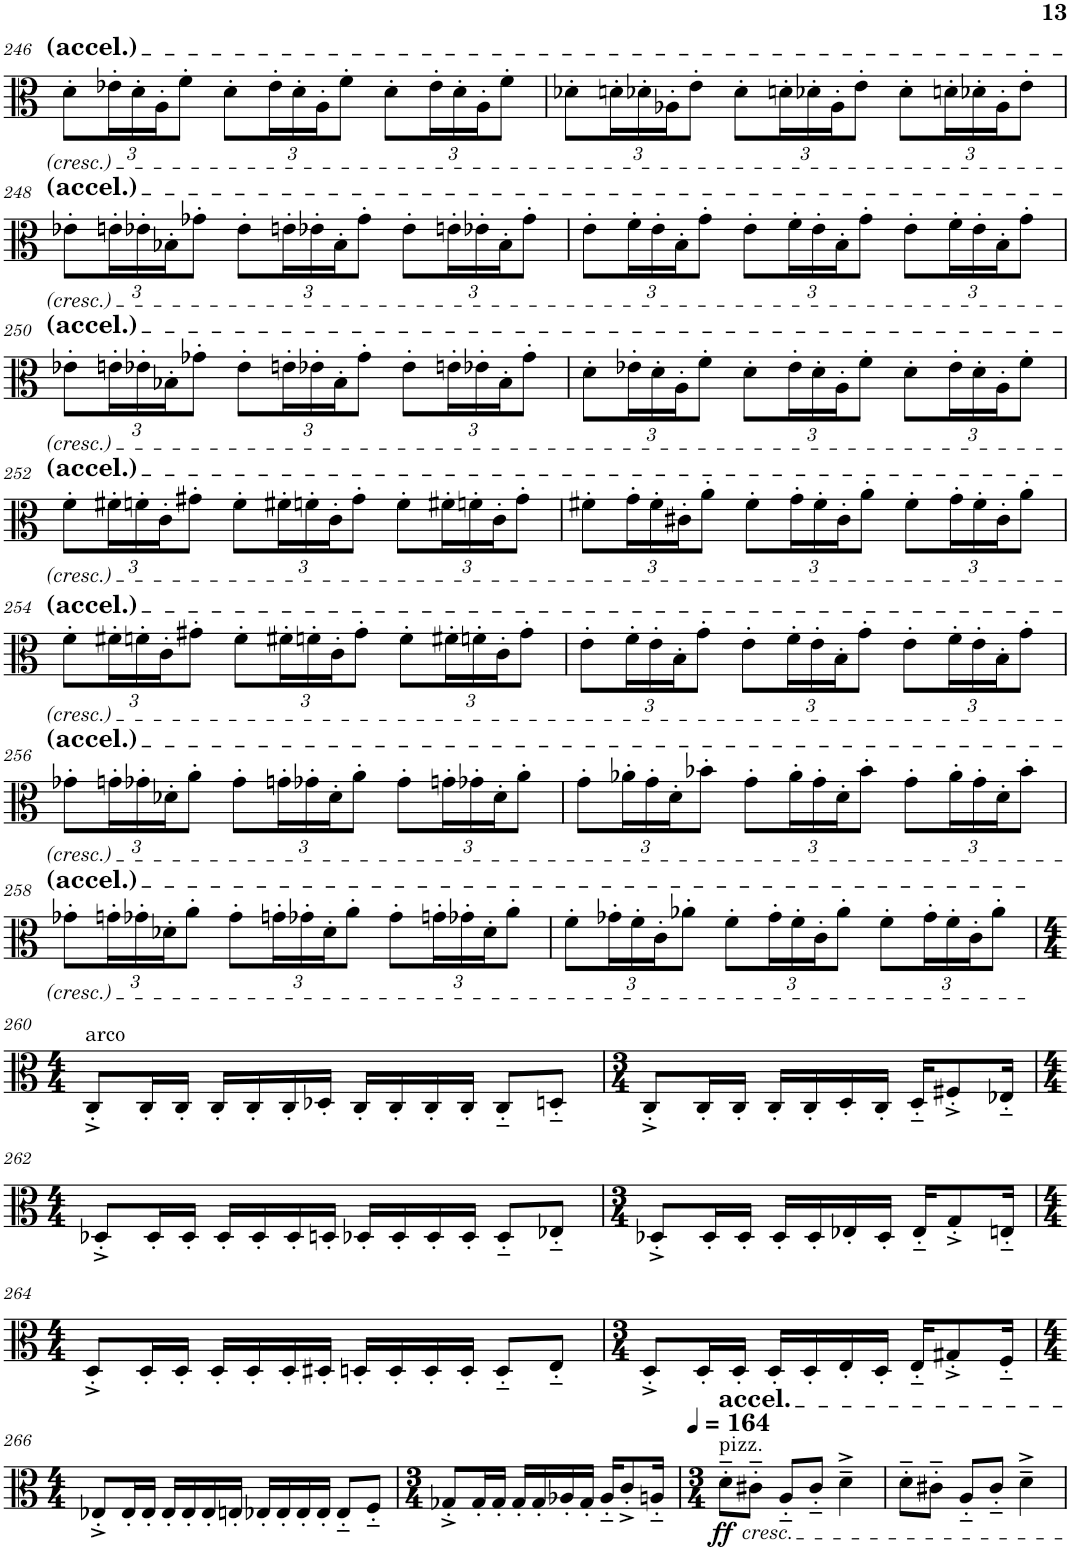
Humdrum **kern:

**kern	**dynam
*part1	*part1
*staff1	*staff1
*I"Viola	*
*I'Vla.	*
!!LO:PB:g=z
*clefC3	*
*k[]	*
*M9/8	*
=246	=246
8d'\L	.
*Xbrackettup	*
24e-X'\L	.
24d'\	.
24A'\J	.
8f'\J	.
8d'\L	.
24e-'\L	.
24d'\	.
24A'\J	.
8f'\J	.
8d'\L	.
24e-'\L	.
24d'\	.
24A'\J	.
8f'\J	.
=247	=247
8d-X'\L	.
24dn'\L	.
24d-X'\	.
24A-X'\J	.
8e'\J	.
8d-'\L	.
24dn'\L	.
24d-X'\	.
24A-'\J	.
8e'\J	.
8d-'\L	.
24dn'\L	.
24d-X'\	.
24A-'\J	.
8e'\J	.
!!LO:LB:g=z
=248	=248
8e-X'\L	.
24en'\L	.
24e-X'\	.
24B-X'\J	.
8g-X'\J	.
8e-'\L	.
24en'\L	.
24e-X'\	.
24B-'\J	.
8g-'\J	.
8e-'\L	.
24en'\L	.
24e-X'\	.
24B-'\J	.
8g-'\J	.
=249	=249
8e'\L	.
24f'\L	.
24e'\	.
24B'\J	.
8g'\J	.
8e'\L	.
24f'\L	.
24e'\	.
24B'\J	.
8g'\J	.
8e'\L	.
24f'\L	.
24e'\	.
24B'\J	.
8g'\J	.
!!LO:LB:g=z
=250	=250
8e-X'\L	.
24en'\L	.
24e-X'\	.
24B-X'\J	.
8g-X'\J	.
8e-'\L	.
24en'\L	.
24e-X'\	.
24B-'\J	.
8g-'\J	.
8e-'\L	.
24en'\L	.
24e-X'\	.
24B-'\J	.
8g-'\J	.
=251	=251
8d'\L	.
24e-X'\L	.
24d'\	.
24A'\J	.
8f'\J	.
8d'\L	.
24e-'\L	.
24d'\	.
24A'\J	.
8f'\J	.
8d'\L	.
24e-'\L	.
24d'\	.
24A'\J	.
8f'\J	.
!!LO:LB:g=z
=252	=252
8f'\L	.
24f#X'\L	.
24fn'\	.
24c'\J	.
8g#X'\J	.
8f'\L	.
24f#X'\L	.
24fn'\	.
24c'\J	.
8g#'\J	.
8f'\L	.
24f#X'\L	.
24fn'\	.
24c'\J	.
8g#'\J	.
=253	=253
8f#X'\L	.
24g'\L	.
24f#'\	.
24c#X'\J	.
8a'\J	.
8f#'\L	.
24g'\L	.
24f#'\	.
24c#'\J	.
8a'\J	.
8f#'\L	.
24g'\L	.
24f#'\	.
24c#'\J	.
8a'\J	.
!!LO:LB:g=z
=254	=254
8f'\L	.
24f#X'\L	.
24fn'\	.
24c'\J	.
8g#X'\J	.
8f'\L	.
24f#X'\L	.
24fn'\	.
24c'\J	.
8g#'\J	.
8f'\L	.
24f#X'\L	.
24fn'\	.
24c'\J	.
8g#'\J	.
=255	=255
8e'\L	.
24f'\L	.
24e'\	.
24B'\J	.
8g'\J	.
8e'\L	.
24f'\L	.
24e'\	.
24B'\J	.
8g'\J	.
8e'\L	.
24f'\L	.
24e'\	.
24B'\J	.
8g'\J	.
!!LO:LB:g=z
=256	=256
8g-X'\L	.
24gn'\L	.
24g-X'\	.
24d-X'\J	.
8a'\J	.
8g-'\L	.
24gn'\L	.
24g-X'\	.
24d-'\J	.
8a'\J	.
8g-'\L	.
24gn'\L	.
24g-X'\	.
24d-'\J	.
8a'\J	.
=257	=257
8g'\L	.
24a-X'\L	.
24g'\	.
24d'\J	.
8b-X'\J	.
8g'\L	.
24a-'\L	.
24g'\	.
24d'\J	.
8b-'\J	.
8g'\L	.
24a-'\L	.
24g'\	.
24d'\J	.
8b-'\J	.
!!LO:LB:g=z
=258	=258
8g-X'\L	.
24gn'\L	.
24g-X'\	.
24d-X'\J	.
8a'\J	.
8g-'\L	.
24gn'\L	.
24g-X'\	.
24d-'\J	.
8a'\J	.
8g-'\L	.
24gn'\L	.
24g-X'\	.
24d-'\J	.
8a'\J	.
=259	=259
8f'\L	.
24g-X'\L	.
24f'\	.
24c'\J	.
8a-X'\J	.
8f'\L	.
24g-'\L	.
24f'\	.
24c'\J	.
8a-'\J	.
8f'\L	.
24g-'\L	.
24f'\	.
24c'\J	.
8a-'\J	.
!!LO:LB:g=z
=260	=260
*M4/4	*
!LO:TX:a:t=arco	!
8C'^/L	.
16C'/L	.
16C'/JJ	.
16C'/LL	.
16C'/	.
16C'/	.
16D-X'/JJ	.
16C'/LL	.
16C'/	.
16C'/	.
16C'/JJ	.
8C'~/L	.
8Dn'~/J	.
=261	=261
*M3/4	*
8C'^/L	.
16C'/L	.
16C'/JJ	.
16C'/LL	.
16C'/	.
16D'/	.
16C'/JJ	.
16D'~/KL	.
8F#X'^/	.
16E-X'~/Jk	.
!!LO:LB:g=z
=262	=262
*M4/4	*
8D-X'^/L	.
16D-'/L	.
16D-'/JJ	.
16D-'/LL	.
16D-'/	.
16D-'/	.
16Dn'/JJ	.
16D-X'/LL	.
16D-'/	.
16D-'/	.
16D-'/JJ	.
8D-'~/L	.
8E-X'~/J	.
=263	=263
*M3/4	*
8D-X'^/L	.
16D-'/L	.
16D-'/JJ	.
16D-'/LL	.
16D-'/	.
16E-X'/	.
16D-'/JJ	.
16E-'~/KL	.
8G'^/	.
16En'~/Jk	.
!!LO:LB:g=z
=264	=264
*M4/4	*
8D'^/L	.
16D'/L	.
16D'/JJ	.
16D'/LL	.
16D'/	.
16D'/	.
16D#X'/JJ	.
16Dn'/LL	.
16D'/	.
16D'/	.
16D'/JJ	.
8D'~/L	.
8E'~/J	.
=265	=265
*M3/4	*
8D'^/L	.
16D'/L	.
16D'/JJ	.
16D'/LL	.
16D'/	.
16E'/	.
16D'/JJ	.
16E'~/KL	.
8G#X'^/	.
16F'~/Jk	.
!!LO:LB:g=z
=266	=266
*M4/4	*
8E-X'^/L	.
16E-'/L	.
16E-'/JJ	.
16E-'/LL	.
16E-'/	.
16E-'/	.
16En'/JJ	.
16E-X'/LL	.
16E-'/	.
16E-'/	.
16E-'/JJ	.
8E-'~/L	.
8F'~/J	.
=267	=267
*M3/4	*
8G-X'^/L	.
16G-'/L	.
16G-'/JJ	.
16G-'/LL	.
16G-'/	.
16A-X'/	.
16G-'/JJ	.
16A-'~/KL	.
8c'^/	.
16An'~/Jk	.
=268	=268
*M3/4	*
*MM164	*
!LO:TX:a:t=pizz.	!
!LO:TX:b:i:t=cresc.	!
!LO:TX:a:t=accel.	!
!	!LO:DY:b
8d'~\L	ff
8c#X'~\J	.
8A'~/L	.
8c#'~/J	.
4d~^\	.
=269	=269
8d'~\L	.
8c#X'~\J	.
8A'~/L	.
8c#'~/J	.
4d~^\	.
=	=
*-	*-
